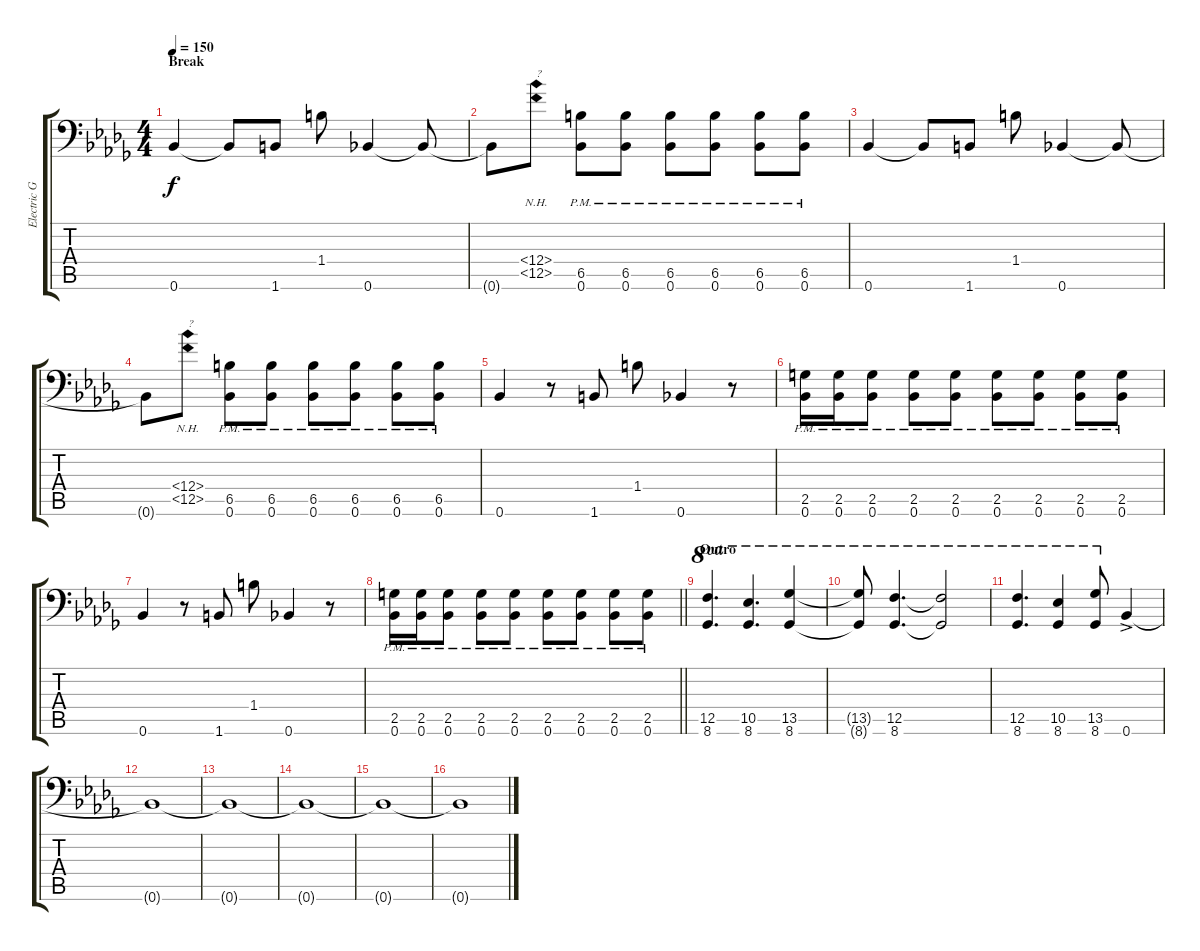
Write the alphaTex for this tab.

\track ("Electric Guitar 1" "Electric G") {instrument distortionguitar}
\staff {score tabs}
\tuning (C4 G3 Eb3 Bb2 F2 Bb1) {hide}
\ts (4 4)
\section ("" "Break")
\tempo 150
\clef f4
\ks bbminor
0.6.4{dy f} 0.6{t}.8 1.6.8 1.4.8 0.6.4 0.6{t}.8 |
0.6{t}.8 (6.4{nh} 6.5{nh}).8{txt "?"} (6.5{pm} 0.6{pm}).8 (6.5{pm} 0.6{pm}).8 (6.5{pm} 0.6{pm}).8 (6.5{pm} 0.6{pm}).8 (6.5{pm} 0.6{pm}).8 (6.5{pm} 0.6{pm}).8 |
0.6.4 0.6{t}.8 1.6.8 1.4.8 0.6.4 0.6{t}.8 |
0.6{t}.8 (6.4{nh} 6.5{nh}).8{txt "?"} (6.5{pm} 0.6{pm}).8 (6.5{pm} 0.6{pm}).8 (6.5{pm} 0.6{pm}).8 (6.5{pm} 0.6{pm}).8 (6.5{pm} 0.6{pm}).8 (6.5{pm} 0.6{pm}).8 |
0.6.4 r.8 1.6.8 1.4.8 0.6.4 r.8 |
(2.5{pm} 0.6{pm}).16 (2.5{pm} 0.6{pm}).16 (2.5{pm} 0.6{pm}).8 (2.5{pm} 0.6{pm}).8 (2.5{pm} 0.6{pm}).8 (2.5{pm} 0.6{pm}).8 (2.5{pm} 0.6{pm}).8 (2.5{pm} 0.6{pm}).8 (2.5{pm} 0.6{pm}).8 |
0.6.4 r.8 1.6.8 1.4.8 0.6.4 r.8 |
\barLineRight lightlight
(2.5{pm} 0.6{pm}).16 (2.5{pm} 0.6{pm}).16 (2.5{pm} 0.6{pm}).8 (2.5{pm} 0.6{pm}).8 (2.5{pm} 0.6{pm}).8 (2.5{pm} 0.6{pm}).8 (2.5{pm} 0.6{pm}).8 (2.5{pm} 0.6{pm}).8 (2.5{pm} 0.6{pm}).8 |
\section ("" "Outro")
(12.5 8.6).4{d ot 8va} (10.5 8.6).4{d ot 8va} (13.5 8.6).4{ot 8va} |
(13.5{t} 8.6{t}).8{ot 8va} (12.5 8.6).4{d ot 8va} (12.5{t} 8.6{t}).2{ot 8va} |
(12.5 8.6).4{d ot 8va} (10.5 8.6).4{ot 8va} (13.5 8.6).8{ot 8va} 0.6{ac}.4 |
0.6{t}.1 |
0.6{t}.1{volume 0} |
0.6{t}.1 |
0.6{t}.1 |
0.6{t}.1
